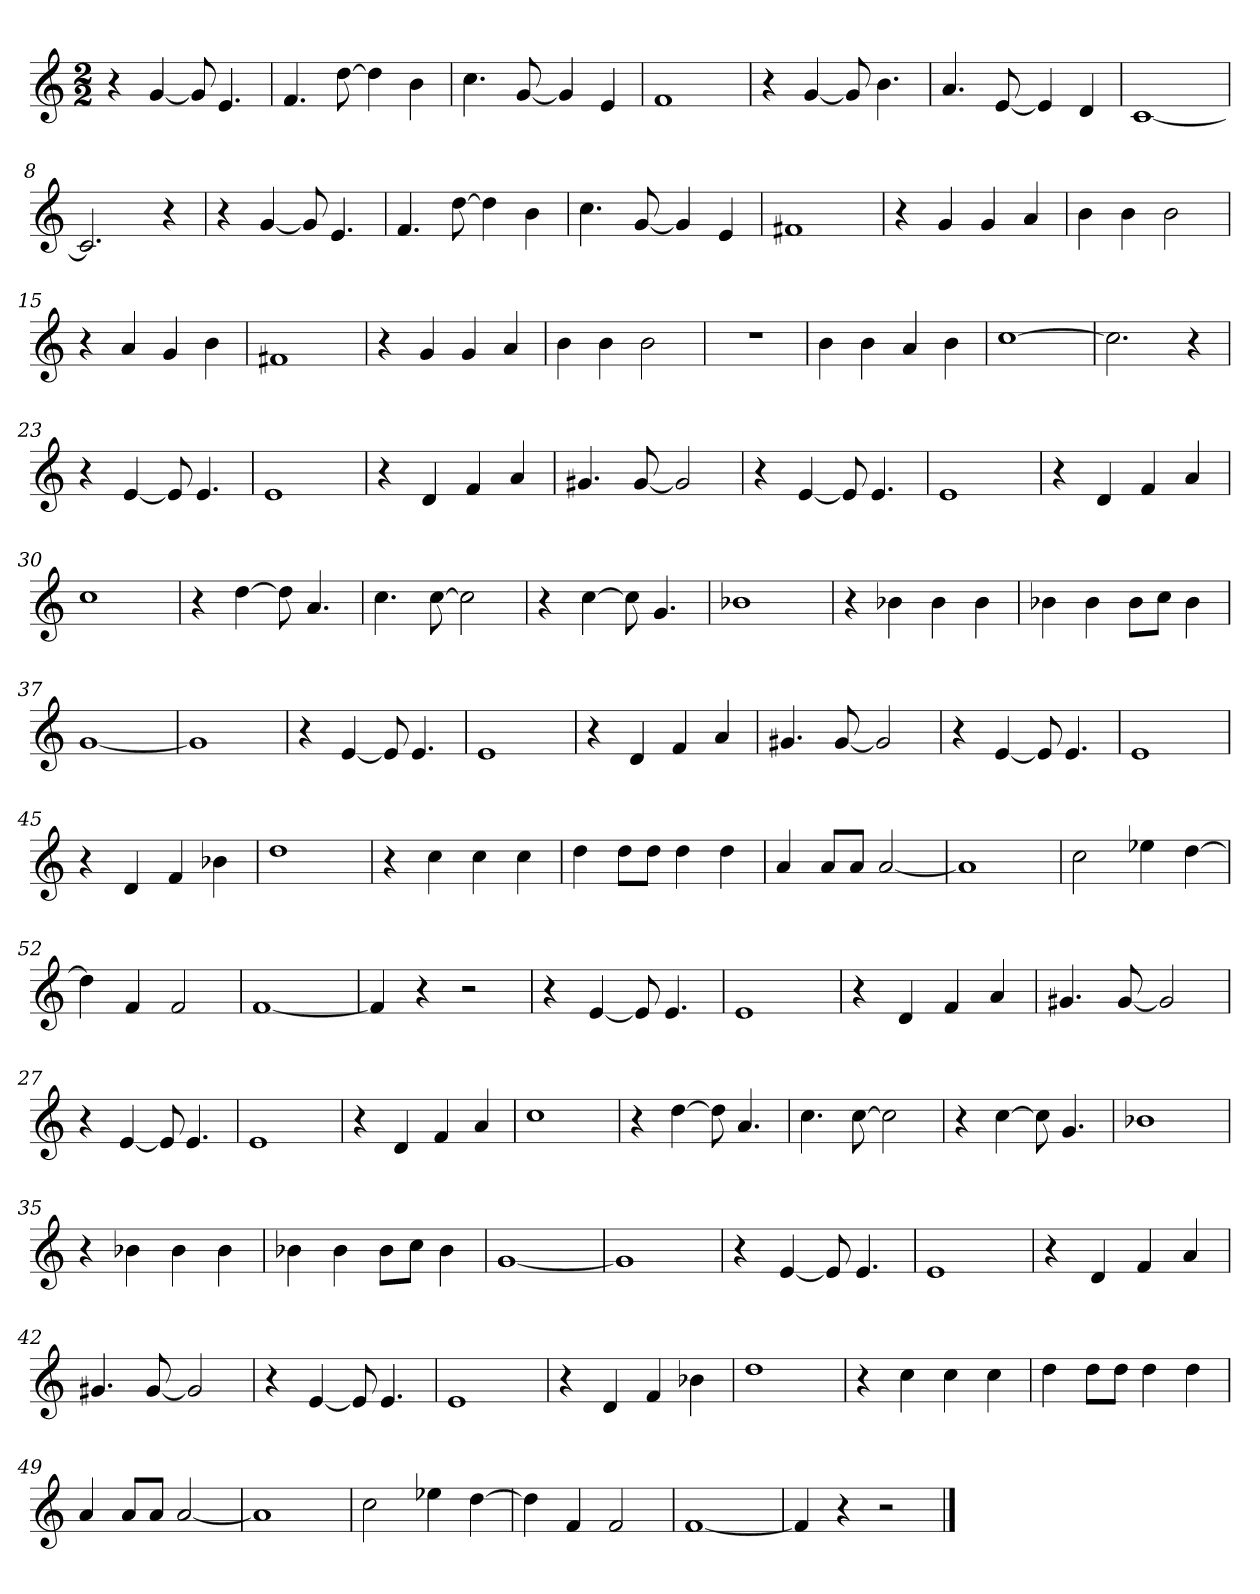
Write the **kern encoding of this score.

**kern
*part1
*staff1
*M2/2
=1
4r
[4g
8g]
4.e
=2
4.f
[8dd
4dd]
4b
=3
4.cc
[8g
4g]
4e
=4
1f
=5
4r
[4g
8g]
4.b
=6
4.a
[8e
4e]
4d
=7
[1c
=8
2.c]
4r
=9
4r
[4g
8g]
4.e
=10
4.f
[8dd
4dd]
4b
=11
4.cc
[8g
4g]
4e
=12
1f#X
=13
4r
4g
4g
4a
=14
4b
4b
2b
=15
4r
4a
4g
4b
=16
1f#X
=17
4r
4g
4g
4a
=18
4b
4b
2b
=19
1r
=20
4b
4b
4a
4b
=21
[1cc
=22
2.cc]
4r
=23
4r
[4e
8e]
4.e
=24
1e
=25
4r
4d
4f
4a
=26
4.g#X
[8g#
2g#]
=27
4r
[4e
8e]
4.e
=28
1e
=29
4r
4d
4f
4a
=30
1cc
=31
4r
[4dd
8dd]
4.a
=32
4.cc
[8cc
2cc]
=33
4r
[4cc
8cc]
4.g
=34
1b-X
=35
4r
4b-X
4b-
4b-
=36
4b-X
4b-
8b-L
8ccJ
4b-
=37
[1g
=38
1g]
=39
4r
[4e
8e]
4.e
=40
1e
=41
4r
4d
4f
4a
=42
4.g#X
[8g#
2g#]
=43
4r
[4e
8e]
4.e
=44
1e
=45
4r
4d
4f
4b-X
=46
1dd
=47
4r
4cc
4cc
4cc
=48
4dd
8ddL
8ddJ
4dd
4dd
=49
4a
8aL
8aJ
[2a
=50
1a]
=51
2cc
4ee-X
[4dd
=52
4dd]
4f
2f
=53
[1f
=54
4f]
4r
2r
=23
4r
[4e
8e]
4.e
=24
1e
=25
4r
4d
4f
4a
=26
4.g#X
[8g#
2g#]
=27
4r
[4e
8e]
4.e
=28
1e
=29
4r
4d
4f
4a
=30
1cc
=31
4r
[4dd
8dd]
4.a
=32
4.cc
[8cc
2cc]
=33
4r
[4cc
8cc]
4.g
=34
1b-X
=35
4r
4b-X
4b-
4b-
=36
4b-X
4b-
8b-L
8ccJ
4b-
=37
[1g
=38
1g]
=39
4r
[4e
8e]
4.e
=40
1e
=41
4r
4d
4f
4a
=42
4.g#X
[8g#
2g#]
=43
4r
[4e
8e]
4.e
=44
1e
=45
4r
4d
4f
4b-X
=46
1dd
=47
4r
4cc
4cc
4cc
=48
4dd
8ddL
8ddJ
4dd
4dd
=49
4a
8aL
8aJ
[2a
=50
1a]
=51
2cc
4ee-X
[4dd
=52
4dd]
4f
2f
=53
[1f
=54
4f]
4r
2r
==
*-
